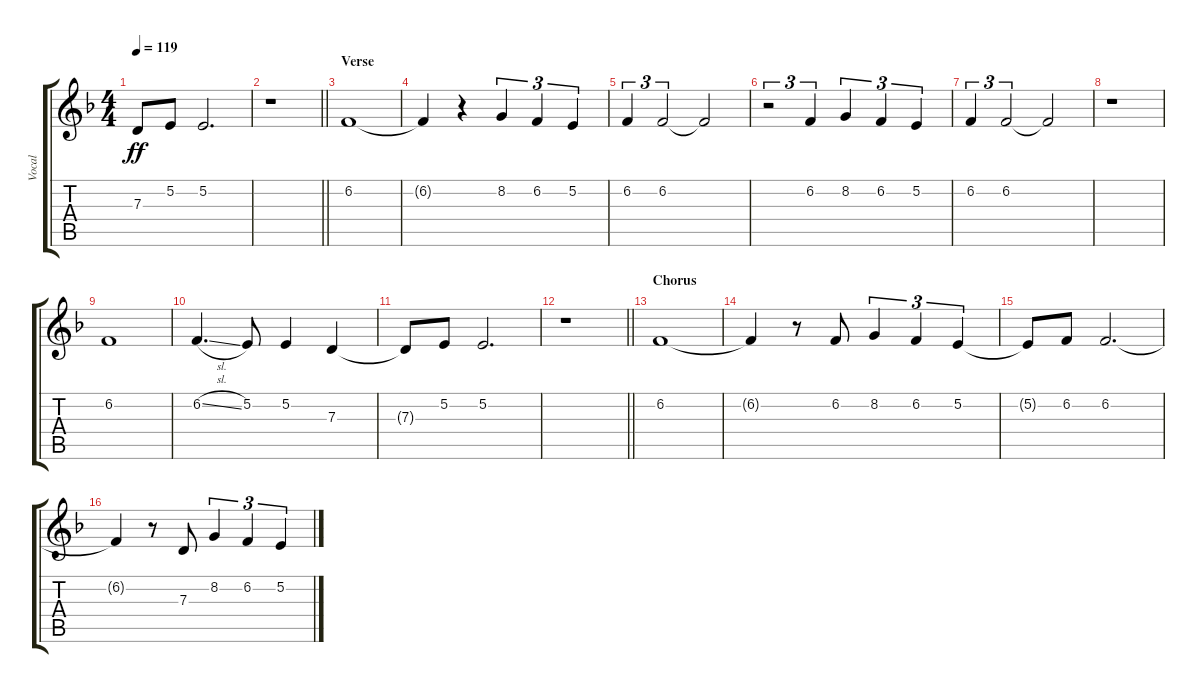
\track ("Vocal" "Vocal") {instrument tenorsax}
\staff {score tabs}
\tuning (E4 B3 G3 D3 A2 E2) {hide}
\ts (4 4)
\tempo 119
\clef g2
\ks dminor
7.3{t}.8{dy ff} 5.2.8 5.2.2{d} |
\barLineRight lightlight
r.1 |
\section ("" "Verse")
6.2.1 |
6.2{t}.4 r.4 8.2.4{tu (3 2)} 6.2.4{tu (3 2)} 5.2.4{tu (3 2)} |
6.2.4{tu (3 2)} 6.2.2{tu (3 2)} 6.2{t}.2 |
r.2{tu (3 2)} 6.2.4{tu (3 2)} 8.2.4{tu (3 2)} 6.2.4{tu (3 2)} 5.2.4{tu (3 2)} |
6.2.4{tu (3 2)} 6.2.2{tu (3 2)} 6.2{t}.2 |
r.1 |
6.2.1 |
6.2{sl}.4{d} 5.2.8 5.2.4 7.3.4 |
7.3{t}.8 5.2.8 5.2.2{d} |
\barLineRight lightlight
r.1 |
\section ("" "Chorus")
6.2.1 |
6.2{t}.4 r.8 6.2.8 8.2.4{tu (3 2)} 6.2.4{tu (3 2)} 5.2.4{tu (3 2)} |
5.2{t}.8 6.2.8 6.2.2{d} |
6.2{t}.4 r.8 7.3.8 8.2.4{tu (3 2)} 6.2.4{tu (3 2)} 5.2.4{tu (3 2)}
